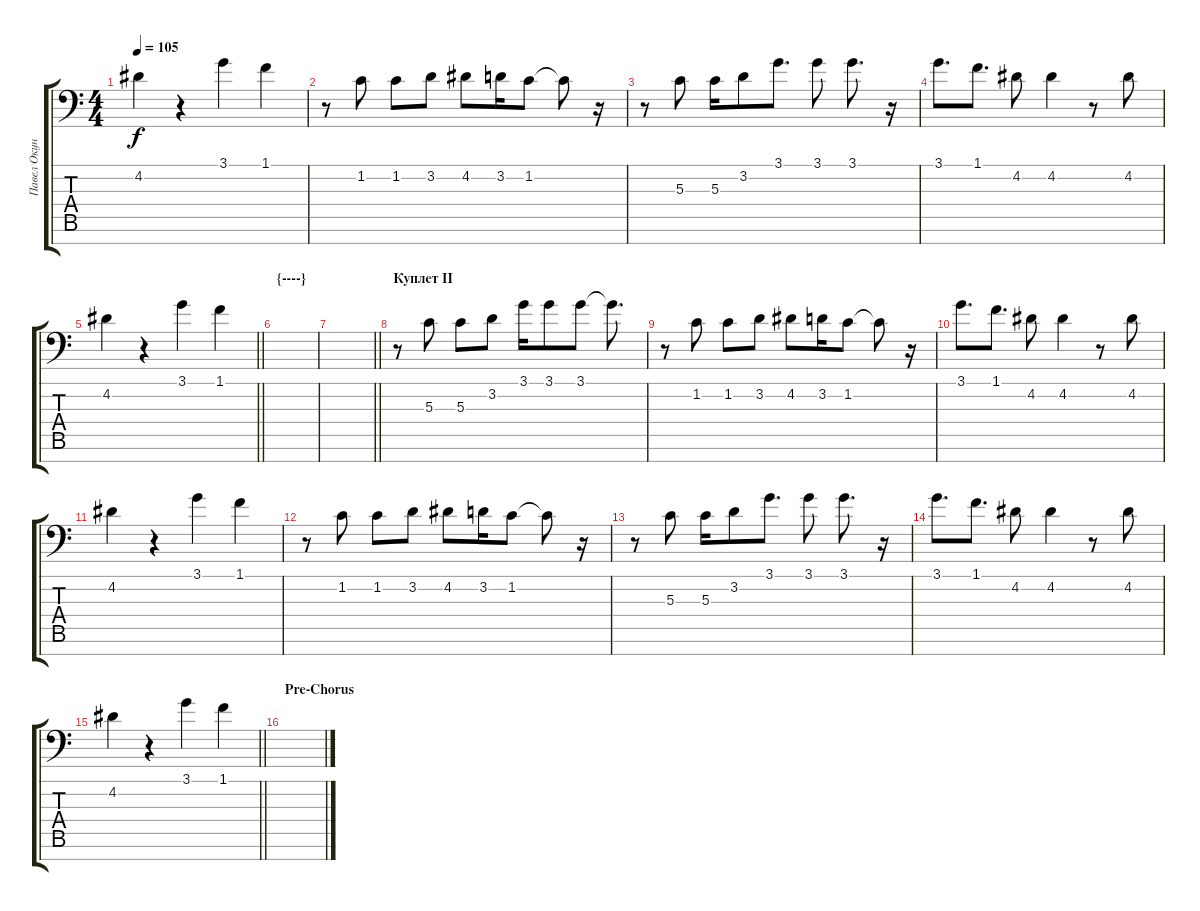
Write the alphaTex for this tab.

\track ("Павел Окунев" "Павел Окун") {instrument violin}
\staff {score tabs}
\tuning (E4 B3 G3 D3 A2 E2 C-1) {hide}
\ts (4 4)
\tempo 105
\clef f4
\ks c
4.2.4{dy f} r.4 3.1.4 1.1.4 |
r.8 1.2.8 1.2.8 3.2.8 4.2.8 3.2.16 1.2.8 1.2{t}.8 r.16 |
r.8 5.3.8 5.3.16 3.2.8 3.1.8{d} 3.1.8 3.1.8{d} r.16 |
3.1.8{d} 1.1.8{d} 4.2.8 4.2.4 r.8 4.2.8 |
\barLineRight lightlight
4.2.4 r.4 3.1.4 1.1.4 |
\section ("" "{----}")
|
\barLineRight lightlight
|
\section ("" "Куплет II")
r.8 5.3.8 5.3.8 3.2.8 3.1.16 3.1.8 3.1.8 3.1{t}.8{d} |
r.8 1.2.8 1.2.8 3.2.8 4.2.8 3.2.16 1.2.8 1.2{t}.8 r.16 |
3.1.8{d} 1.1.8{d} 4.2.8 4.2.4 r.8 4.2.8 |
4.2.4 r.4 3.1.4 1.1.4 |
r.8 1.2.8 1.2.8 3.2.8 4.2.8 3.2.16 1.2.8 1.2{t}.8 r.16 |
r.8 5.3.8 5.3.16 3.2.8 3.1.8{d} 3.1.8 3.1.8{d} r.16 |
3.1.8{d} 1.1.8{d} 4.2.8 4.2.4 r.8 4.2.8 |
\barLineRight lightlight
4.2.4 r.4 3.1.4 1.1.4 |
\section ("" "Pre-Chorus")
